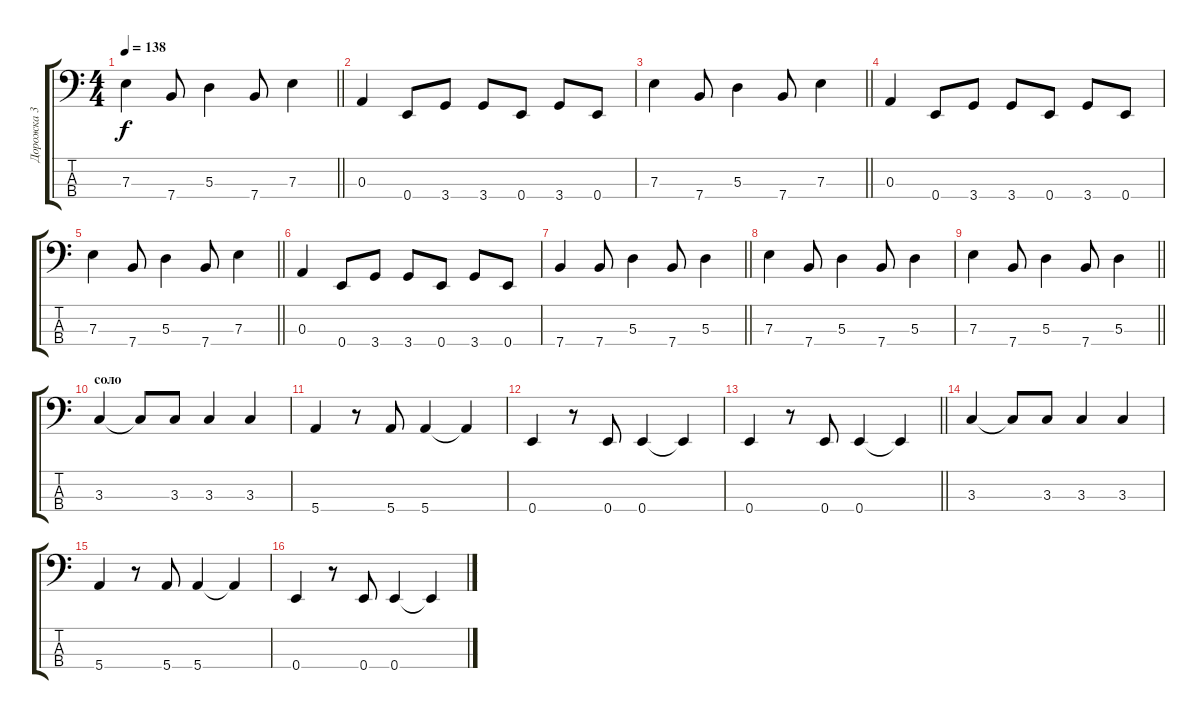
\track ("Дорожка 3" "Дорожка 3") {instrument electricbassfinger}
\staff {score tabs}
\tuning (G2 D2 A1 E1) {hide}
\ts (4 4)
\tempo 138
\clef f4
\barLineRight lightlight
\ks c
7.3.4{dy f} 7.4.8 5.3.4 7.4.8 7.3.4 |
0.3.4 0.4.8 3.4.8 3.4.8 0.4.8 3.4.8 0.4.8 |
\barLineRight lightlight
7.3.4 7.4.8 5.3.4 7.4.8 7.3.4 |
0.3.4 0.4.8 3.4.8 3.4.8 0.4.8 3.4.8 0.4.8 |
\barLineRight lightlight
7.3.4 7.4.8 5.3.4 7.4.8 7.3.4 |
0.3.4 0.4.8 3.4.8 3.4.8 0.4.8 3.4.8 0.4.8 |
\barLineRight lightlight
7.4.4 7.4.8 5.3.4 7.4.8 5.3.4 |
7.3.4 7.4.8 5.3.4 7.4.8 5.3.4 |
\barLineRight lightlight
7.3.4 7.4.8 5.3.4 7.4.8 5.3.4 |
\section ("" "соло")
3.3.4 3.3{t}.8 3.3.8 3.3.4 3.3.4 |
5.4.4 r.8 5.4.8 5.4.4 5.4{t}.4 |
0.4.4 r.8 0.4.8 0.4.4 0.4{t}.4 |
\barLineRight lightlight
0.4.4 r.8 0.4.8 0.4.4 0.4{t}.4 |
3.3.4 3.3{t}.8 3.3.8 3.3.4 3.3.4 |
5.4.4 r.8 5.4.8 5.4.4 5.4{t}.4 |
0.4.4 r.8 0.4.8 0.4.4 0.4{t}.4
